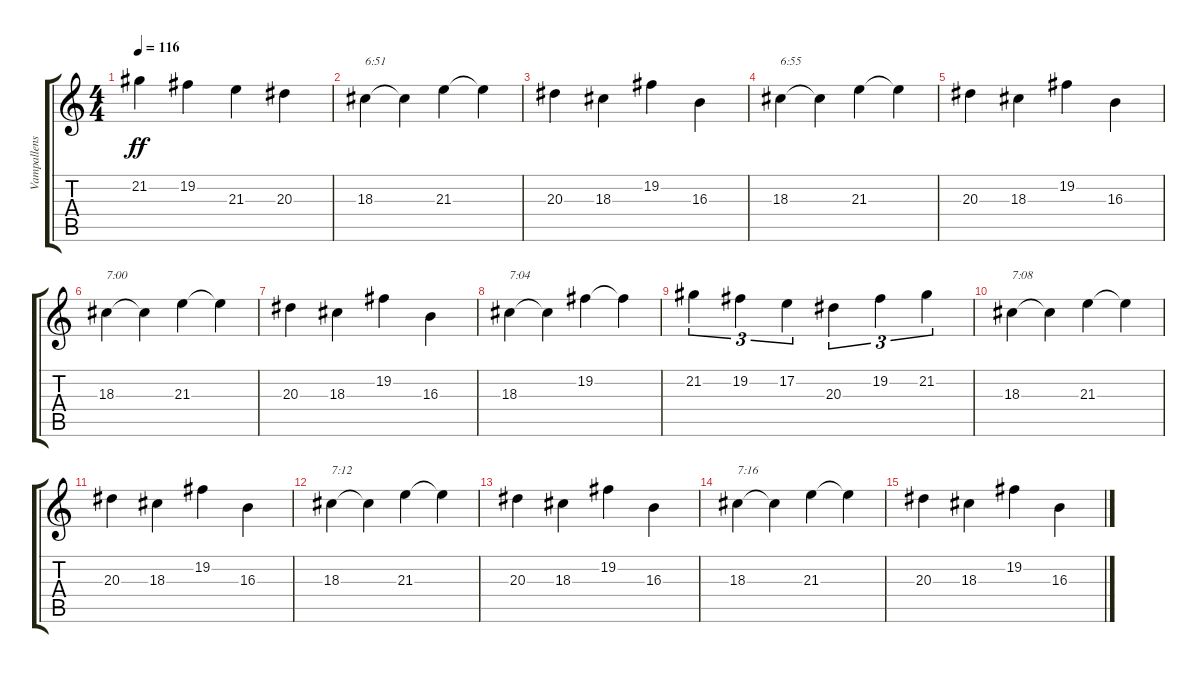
\track ("Vampallens Piano" "Vampallens") {instrument brightacousticpiano}
\staff {score tabs}
\tuning (E4 B3 G3 D3 A2 E2) {hide}
\ts (4 4)
\tempo 116
\clef g2
\ks c
21.2.4{dy ff} 19.2.4 21.3.4 20.3.4 |
18.3.4{txt "6:51"} 18.3{t}.4 21.3.4 21.3{t}.4 |
20.3.4 18.3.4 19.2.4 16.3.4 |
18.3.4{txt "6:55"} 18.3{t}.4 21.3.4 21.3{t}.4 |
20.3.4 18.3.4 19.2.4 16.3.4 |
18.3.4{txt "7:00"} 18.3{t}.4 21.3.4 21.3{t}.4 |
20.3.4 18.3.4 19.2.4 16.3.4 |
18.3.4{txt "7:04"} 18.3{t}.4 19.2.4 19.2{t}.4 |
21.2.4{tu (3 2)} 19.2.4{tu (3 2)} 17.2.4{tu (3 2)} 20.3.4{tu (3 2)} 19.2.4{tu (3 2)} 21.2.4{tu (3 2)} |
18.3.4{txt "7:08"} 18.3{t}.4 21.3.4 21.3{t}.4 |
20.3.4 18.3.4 19.2.4 16.3.4 |
18.3.4{txt "7:12"} 18.3{t}.4 21.3.4 21.3{t}.4 |
20.3.4 18.3.4 19.2.4 16.3.4 |
18.3.4{txt "7:16"} 18.3{t}.4 21.3.4 21.3{t}.4 |
20.3.4 18.3.4 19.2.4 16.3.4
